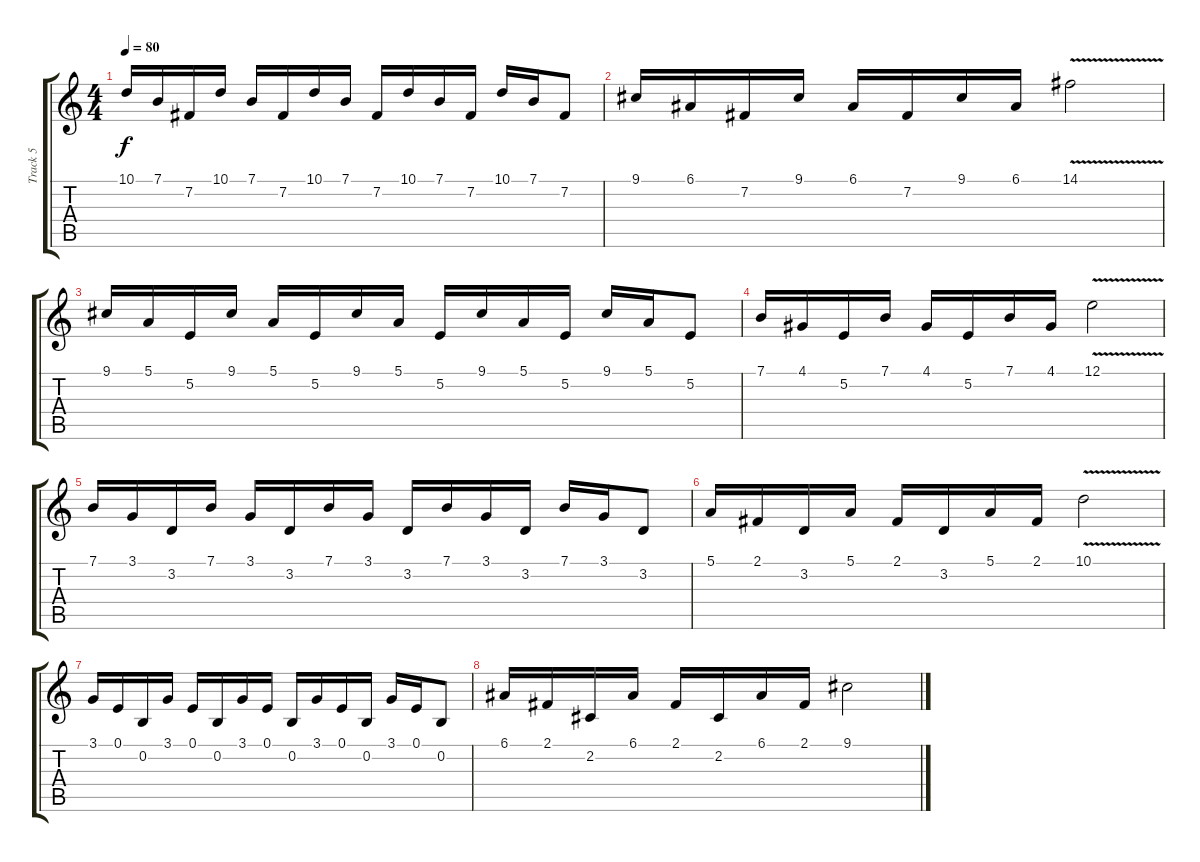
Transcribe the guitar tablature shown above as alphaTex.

\track ("Track 5" "Track 5") {instrument harpsichord}
\staff {score tabs}
\tuning (E4 B3 G3 D3 A2 E2) {hide}
\ts (4 4)
\tempo 80
\clef g2
\ks c
10.1.16{dy f} 7.1.16 7.2.16 10.1.16 7.1.16 7.2.16 10.1.16 7.1.16 7.2.16 10.1.16 7.1.16 7.2.16 10.1.16 7.1.16 7.2.8 |
9.1.16 6.1.16 7.2.16 9.1.16 6.1.16 7.2.16 9.1.16 6.1.16 14.1{v}.2 |
9.1.16 5.1.16 5.2.16 9.1.16 5.1.16 5.2.16 9.1.16 5.1.16 5.2.16 9.1.16 5.1.16 5.2.16 9.1.16 5.1.16 5.2.8 |
7.1.16 4.1.16 5.2.16 7.1.16 4.1.16 5.2.16 7.1.16 4.1.16 12.1{v}.2 |
7.1.16 3.1.16 3.2.16 7.1.16 3.1.16 3.2.16 7.1.16 3.1.16 3.2.16 7.1.16 3.1.16 3.2.16 7.1.16 3.1.16 3.2.8 |
5.1.16 2.1.16 3.2.16 5.1.16 2.1.16 3.2.16 5.1.16 2.1.16 10.1{v}.2 |
3.1.16 0.1.16 0.2.16 3.1.16 0.1.16 0.2.16 3.1.16 0.1.16 0.2.16 3.1.16 0.1.16 0.2.16 3.1.16 0.1.16 0.2.8 |
6.1.16 2.1.16 2.2.16 6.1.16 2.1.16 2.2.16 6.1.16 2.1.16 9.1.2
